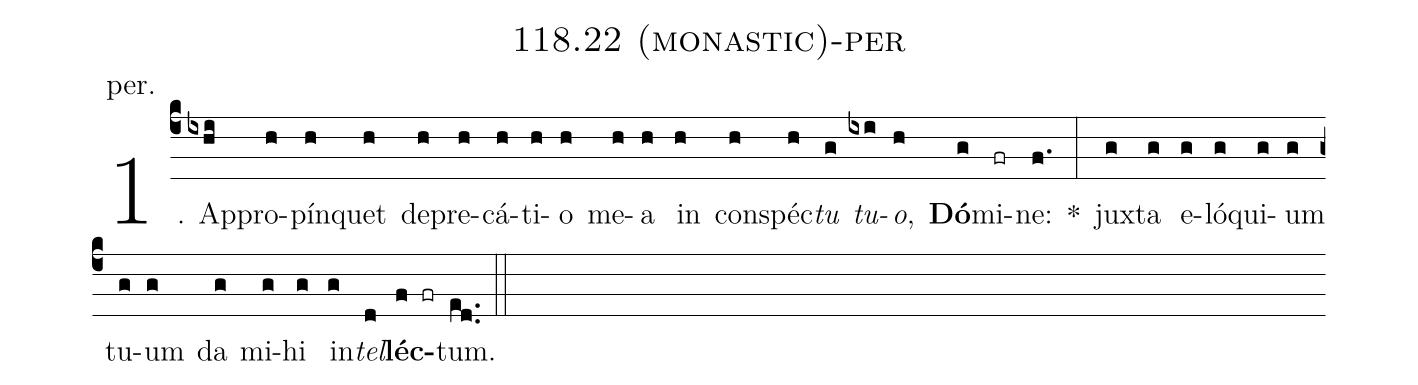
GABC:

name: 118.22 (monastic)-per;
annotation: per.;
%%
(c4)1. Ap(ixhi)pro(h)pín(h)quet(h) de(h)pre(h)cá(h)ti(h)o(h) me(h)a(h) in(h) con(h)spéc(h)<i>tu</i>(g) <i>tu</i>(ixi)<i>o</i>,(h) <b>Dó</b>(g)mi(fr)ne:(f.) *(:) jux(g)ta(g) e(g)ló(g)qui(g)um(g) tu(g)um(g) da(g) mi(g)hi(g) in(g)<i>tel</i>(d)<b>léc</b>(f fr)tum.(ed..) (::)
